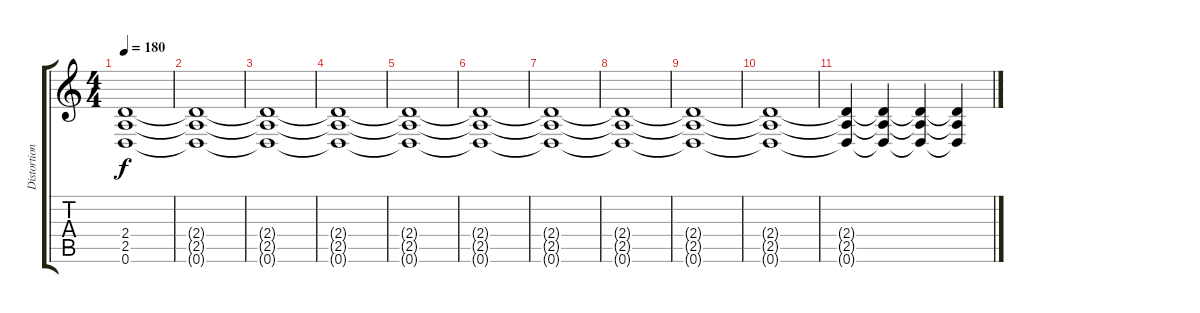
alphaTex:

\track ("Distortion Guitar 1" "Distortion") {instrument distortionguitar}
\staff {score tabs}
\tuning (D4 A3 F3 C3 G2 D2) {hide}
\ts (4 4)
\tempo 180
\clef g2
\ks c
(2.4{t} 2.5{t} 0.6{t}).1{dy f} |
(2.4{t} 2.5{t} 0.6{t}).1 |
(2.4{t} 2.5{t} 0.6{t}).1 |
(2.4{t} 2.5{t} 0.6{t}).1 |
(2.4{t} 2.5{t} 0.6{t}).1 |
(2.4{t} 2.5{t} 0.6{t}).1 |
(2.4{t} 2.5{t} 0.6{t}).1 |
(2.4{t} 2.5{t} 0.6{t}).1 |
(2.4{t} 2.5{t} 0.6{t}).1 |
(2.4{t} 2.5{t} 0.6{t}).1 |
(2.4{t} 2.5{t} 0.6{t}).4{volume 0} (2.4{t} 2.5{t} 0.6{t}).4 (2.4{t} 2.5{t} 0.6{t}).4 (2.4{t} 2.5{t} 0.6{t}).4
